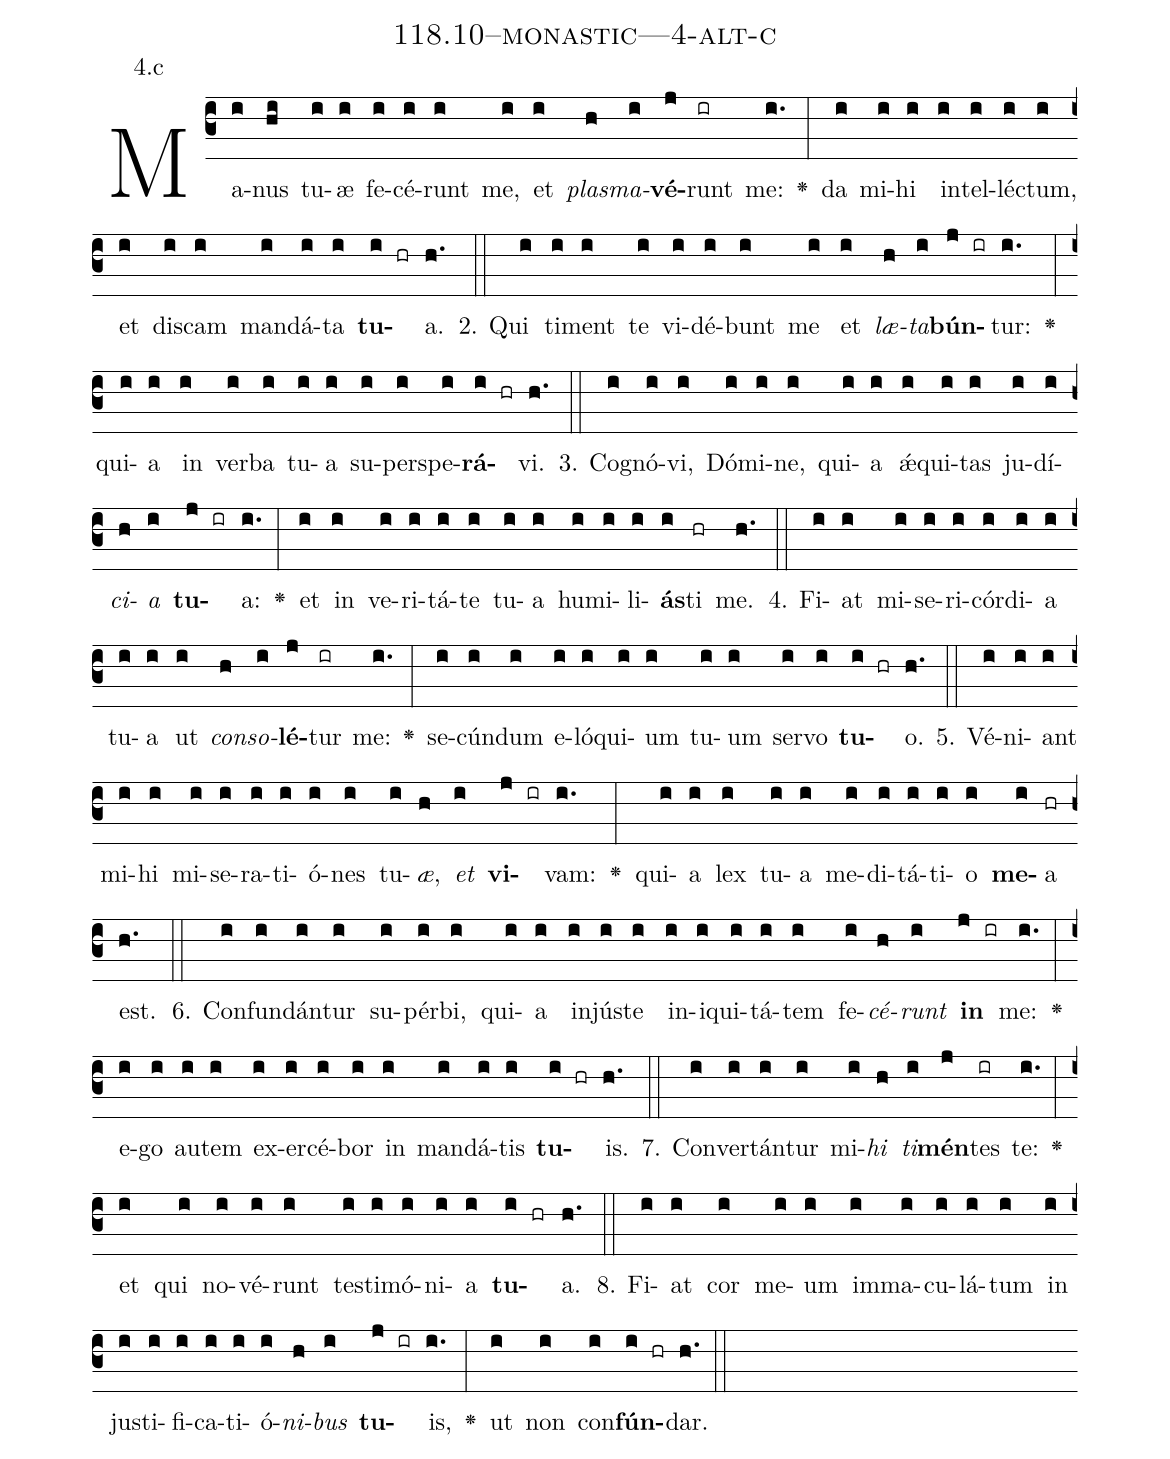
name: 118.10--monastic---4-alt-c;
annotation: 4.c;
%%
(c3)Ma(i)nus(hi) tu(i)æ(i) fe(i)cé(i)runt(i) me,(i) et(i) <i>plas</i>(h)<i>ma</i>(i)<b>vé</b>(j)runt(ir) me:(i.) <v>\greheightstar</v>(:) da(i) mi(i)hi(i) in(i)tel(i)léc(i)tum,(i) et(i) dis(i)cam(i) man(i)dá(i)ta(i) <b>tu</b>(i hr)a.(h.) (::)
2. Qui(i) ti(i)ment(i) te(i) vi(i)dé(i)bunt(i) me(i) et(i) <i>læ</i>(h)<i>ta</i>(i)<b>bún</b>(j ir)tur:(i.) <v>\greheightstar</v>(:) qui(i)a(i) in(i) ver(i)ba(i) tu(i)a(i) su(i)per(i)spe(i)<b>rá</b>(i hr)vi.(h.) (::)
3. Co(i)gnó(i)vi,(i) Dó(i)mi(i)ne,(i) qui(i)a(i) ǽ(i)qui(i)tas(i) ju(i)dí(i)<i>ci</i>(h)<i>a</i>(i) <b>tu</b>(j ir)a:(i.) <v>\greheightstar</v>(:) et(i) in(i) ve(i)ri(i)tá(i)te(i) tu(i)a(i) hu(i)mi(i)li(i)<b>ás</b>(i)ti(hr) me.(h.) (::)
4. Fi(i)at(i) mi(i)se(i)ri(i)cór(i)di(i)a(i) tu(i)a(i) ut(i) <i>con</i>(h)<i>so</i>(i)<b>lé</b>(j)tur(ir) me:(i.) <v>\greheightstar</v>(:) se(i)cún(i)dum(i) e(i)ló(i)qui(i)um(i) tu(i)um(i) ser(i)vo(i) <b>tu</b>(i hr)o.(h.) (::)
5. Vé(i)ni(i)ant(i) mi(i)hi(i) mi(i)se(i)ra(i)ti(i)ó(i)nes(i) tu(i)<i>æ</i>,(h) <i>et</i>(i) <b>vi</b>(j ir)vam:(i.) <v>\greheightstar</v>(:) qui(i)a(i) lex(i) tu(i)a(i) me(i)di(i)tá(i)ti(i)o(i) <b>me</b>(i)a(hr) est.(h.) (::)
6. Con(i)fun(i)dán(i)tur(i) su(i)pér(i)bi,(i) qui(i)a(i) in(i)jús(i)te(i) in(i)i(i)qui(i)tá(i)tem(i) fe(i)<i>cé</i>(h)<i>runt</i>(i) <b>in</b>(j ir) me:(i.) <v>\greheightstar</v>(:) e(i)go(i) au(i)tem(i) ex(i)er(i)cé(i)bor(i) in(i) man(i)dá(i)tis(i) <b>tu</b>(i hr)is.(h.) (::)
7. Con(i)ver(i)tán(i)tur(i) mi(i)<i>hi</i>(h) <i>ti</i>(i)<b>mén</b>(j)tes(ir) te:(i.) <v>\greheightstar</v>(:) et(i) qui(i) no(i)vé(i)runt(i) tes(i)ti(i)mó(i)ni(i)a(i) <b>tu</b>(i hr)a.(h.) (::)
8. Fi(i)at(i) cor(i) me(i)um(i) im(i)ma(i)cu(i)lá(i)tum(i) in(i) jus(i)ti(i)fi(i)ca(i)ti(i)ó(i)<i>ni</i>(h)<i>bus</i>(i) <b>tu</b>(j ir)is,(i.) <v>\greheightstar</v>(:) ut(i) non(i) con(i)<b>fún</b>(i hr)dar.(h.) (::)
